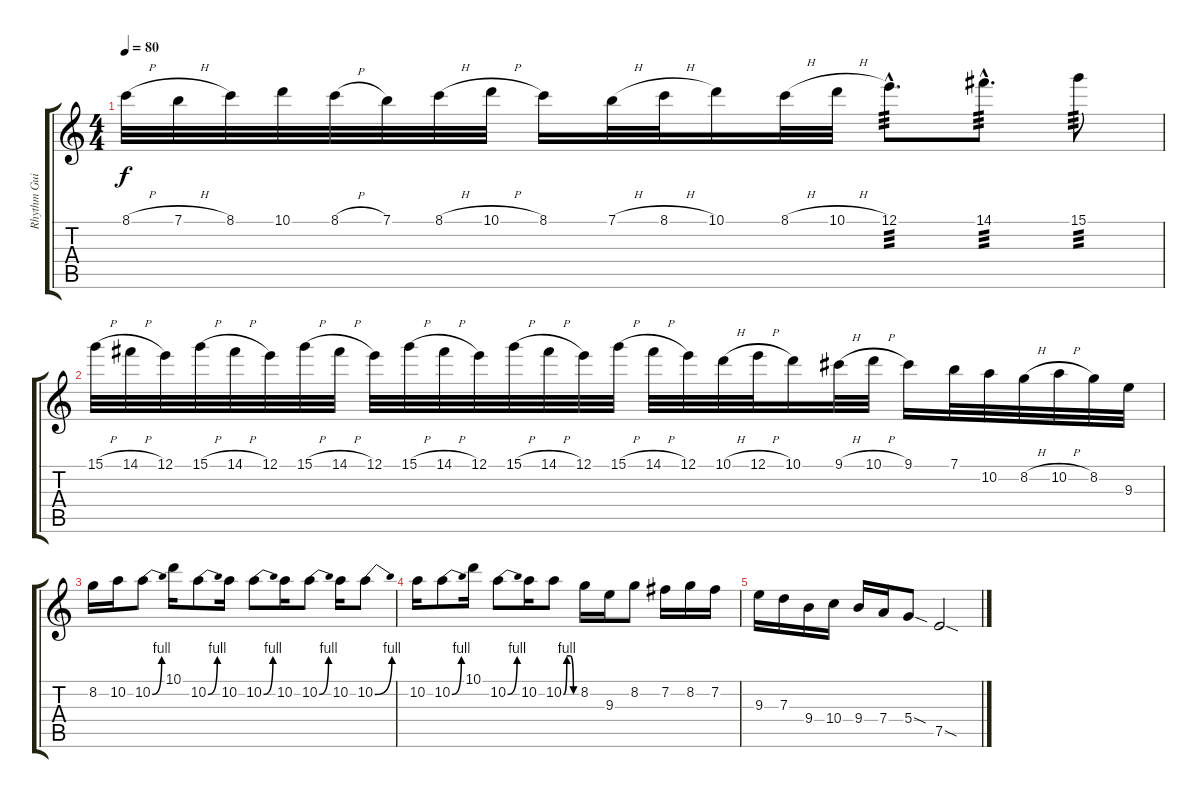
\track ("Rhythm Guitar" "Rhythm Gui") {instrument electricguitarclean}
\staff {score tabs}
\tuning (E4 B3 G3 D3 A2 E2) {hide}
\ts (4 4)
\tempo 80
\clef g2
\ks c
8.1{h}.32{dy f} 7.1{h}.32 8.1.32 10.1.32 8.1{h}.32 7.1.32 8.1{h}.32 10.1{h}.32 8.1.16 7.1{h}.32 8.1{h}.32 10.1.16 8.1{h}.32 10.1{h}.32 12.1{hac}.8{d tp 3} 14.1{hac}.8{d tp 3} 15.1.8{tp 3} |
15.1{h}.32{volume 0} 14.1{h}.32 12.1.32 15.1{h}.32 14.1{h}.32 12.1.32 15.1{h}.32 14.1{h}.32 12.1.32 15.1{h}.32 14.1{h}.32 12.1.32 15.1{h}.32 14.1{h}.32 12.1.32 15.1{h}.32 14.1{h}.32 12.1.32 10.1{h}.32 12.1{h}.32 10.1.16 9.1{h}.32 10.1{h}.32 9.1.16 7.1.32 10.2.32 8.2{h}.32 10.2{h}.32 8.2.32 9.3.32 |
8.2.16 10.2.16 10.2{be (bend 0 0 60 4)}.8 10.1.16{instrument overdrivenguitar} 10.2{be (bend 0 0 60 4)}.8 10.2.16{instrument distortionguitar} 10.2{be (bend 0 0 60 4)}.8 10.2.16{instrument overdrivenguitar} 10.2{be (bend 0 0 60 4)}.8 10.2.16{instrument distortionguitar} 10.2{be (bend 0 0 60 4)}.8 |
10.2.16{instrument overdrivenguitar} 10.2{be (bend 0 0 60 4)}.8 10.1.16{instrument distortionguitar} 10.2{be (bend 0 0 60 4)}.8{instrument overdrivenguitar} 10.2.16{instrument distortionguitar} 10.2{be (custom 0 0 15 4 30 4 45 0 60 0)}.8 8.2.16 9.3.16 8.2.8 7.2.16 8.2.16 7.2.16 |
9.3.16 7.3.16 9.4.16 10.4.16 9.4.16 7.4.16 5.4{sod}.8 7.5{sod}.2
